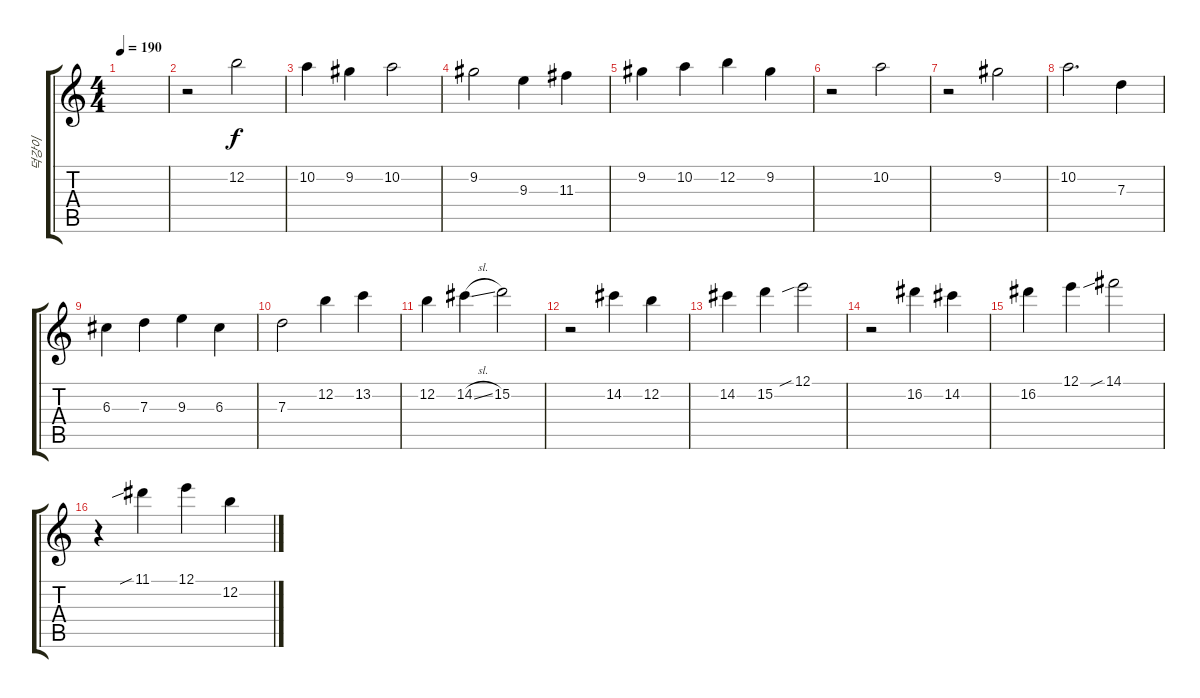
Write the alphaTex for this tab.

\track ("덕강이" "덕강이") {instrument acousticguitarsteel}
\staff {score tabs}
\tuning (E4 B3 G3 D3 A2 E2) {hide}
\ts (4 4)
\tempo 190
\clef g2
\ks c
|
r.2 12.2.2 |
10.2.4 9.2.4 10.2.2 |
9.2.2 9.3.4 11.3.4 |
9.2.4 10.2.4 12.2.4 9.2.4 |
r.2 10.2.2 |
r.2 9.2.2 |
10.2.2{d} 7.3.4 |
6.3.4 7.3.4 9.3.4 6.3.4 |
7.3.2 12.2.4 13.2.4 |
12.2.4 14.2{sl}.4 15.2.2 |
r.2 14.2.4 12.2.4 |
14.2.4 15.2.4 12.1{sib}.2 |
r.2 16.2.4 14.2.4 |
16.2.4 12.1.4 14.1{sib}.2 |
r.4 11.1{sib}.4 12.1.4 12.2.4
